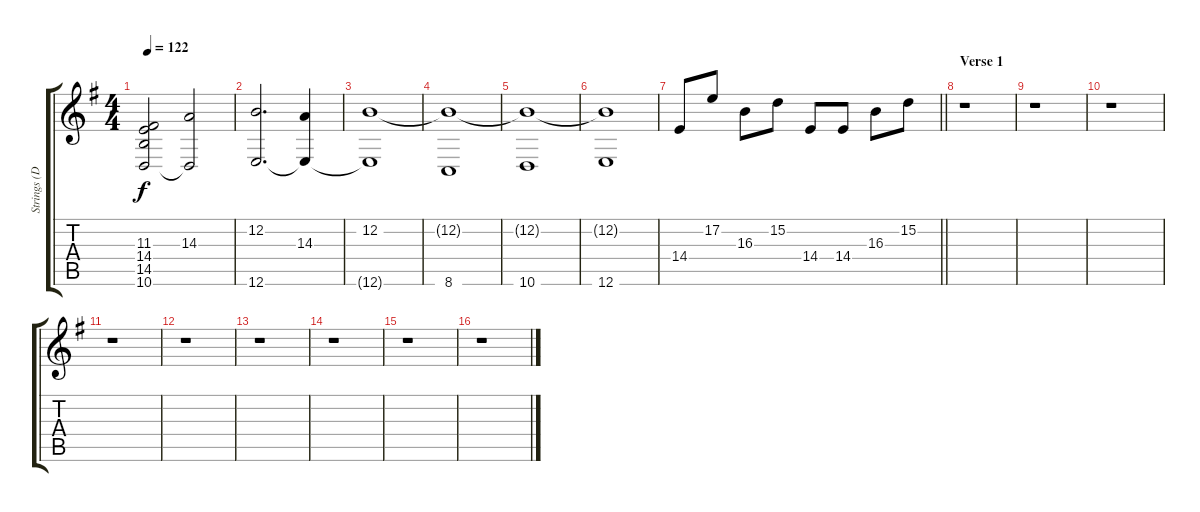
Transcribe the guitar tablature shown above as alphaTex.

\track ("Strings (David Bryan)" "Strings (D") {instrument stringensemble2}
\staff {score tabs}
\tuning (E4 B3 G3 D3 A2 E2) {hide}
\ts (4 4)
\tempo 122
\clef g2
\ks eminor
(11.3{t} 14.4{t} 14.5{t} 10.6).2{dy f} (14.3 10.6{t}).2 |
(12.2 12.6).2{d} (14.3 12.6{t}).4 |
(12.2 12.6{t}).1 |
(12.2{t} 8.6).1 |
(12.2{t} 10.6).1 |
(12.2{t} 12.6).1 |
\barLineRight lightlight
14.4.8 17.2.8 16.3.8 15.2.8 14.4.8 14.4.8 16.3.8 15.2.8 |
\section ("" "Verse 1")
r.1 |
r.1 |
r.1 |
r.1 |
r.1 |
r.1 |
r.1 |
r.1 |
r.1
